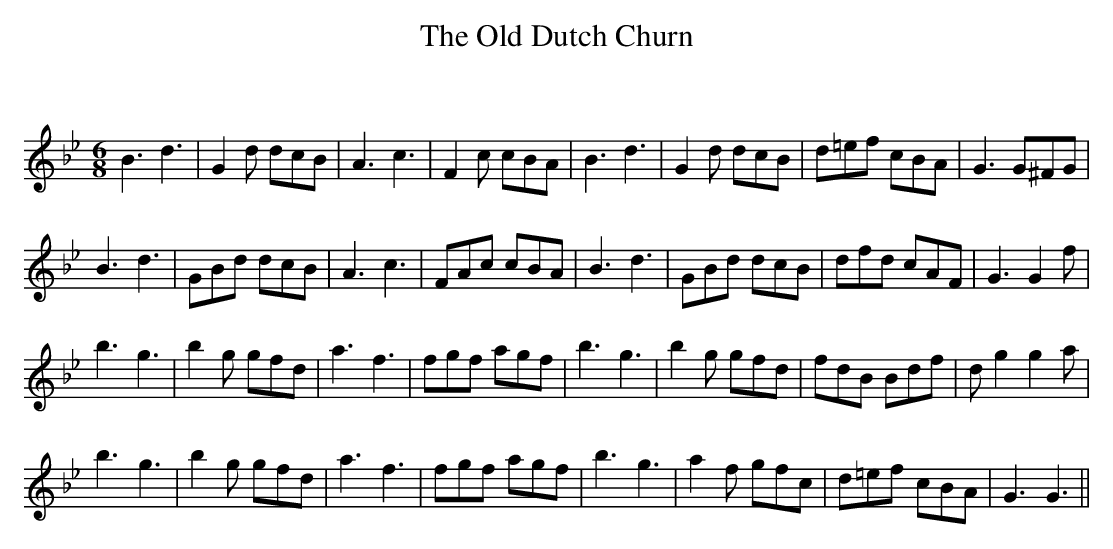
X:1
T: The Old Dutch Churn
C:
Q:180
K:Gm
M:6/8
L:1/16
B6d6|G4d2 d2c2B2|A6c6|F4c2 c2B2A2|B6d6|G4d2 d2c2B2|d2=e2f2 c2B2A2|G6 G2^F2G2|
B6d6|G2B2d2 d2c2B2|A6c6|F2A2c2 c2B2A2|B6d6|G2B2d2 d2c2B2|d2f2d2 c2A2F2|G6G4f2|
b6g6|b4g2 g2f2d2|a6f6|f2g2f2 a2g2f2|b6g6|b4g2 g2f2d2|f2d2B2 B2d2f2|d2g4 g4a2|
b6g6|b4g2 g2f2d2|a6f6|f2g2f2 a2g2f2|b6g6|a4f2 g2f2c2|d2=e2f2 c2B2A2|G6G6||
